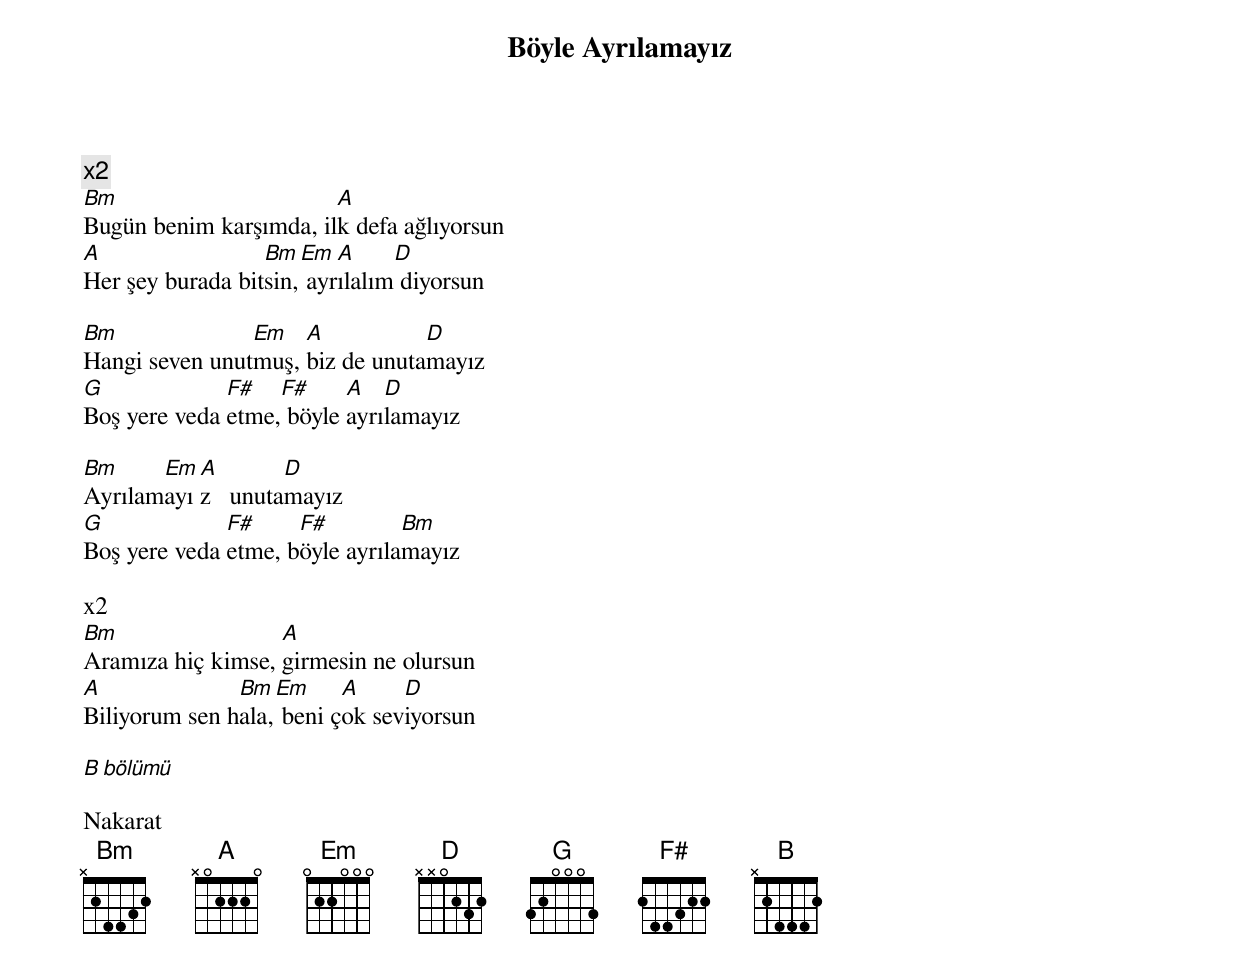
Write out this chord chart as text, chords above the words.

{title: Böyle Ayrılamayız}
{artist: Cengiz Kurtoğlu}

x2
Bm                      A
Bugün benim karşımda, ilk defa ağlıyorsun
A                 Bm  Em  A     D
Her şey burada bitsin, ayrılalım diyorsun

Bm              Em   A           D
Hangi seven unutmuş, biz de unutamayız
G             F#   F#     A   D
Boş yere veda etme, böyle ayrılamayız

Bm     Em A        D
Ayrılamayız   unutamayız
G             F#     F#         Bm
Boş yere veda etme, böyle ayrılamayız

x2
Bm                 A
Aramıza hiç kimse, girmesin ne olursun
A              Bm  Em     A     D
Biliyorum sen hala, beni çok seviyorsun

B bölümü

Nakarat
